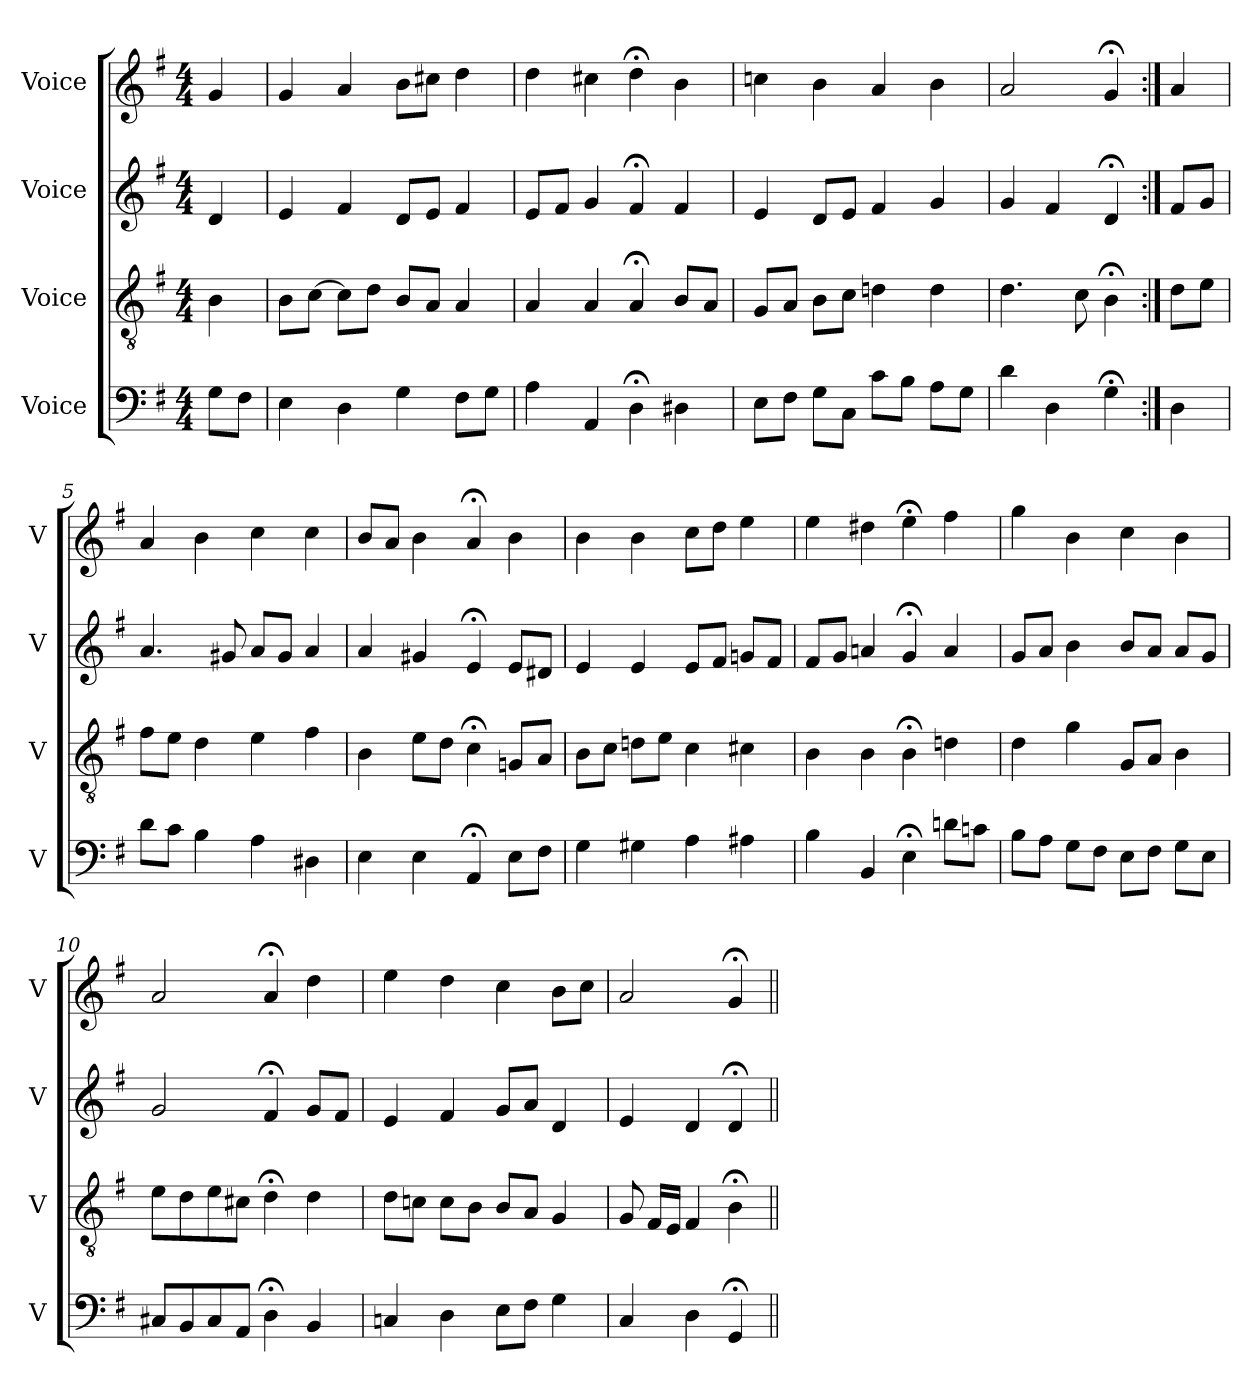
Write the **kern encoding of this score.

**kern	**kern	**kern	**kern
*part4	*part3	*part2	*part1
*staff4	*staff3	*staff2	*staff1
*I"Voice	*I"Voice	*I"Voice	*I"Voice
*I'V	*I'V	*I'V	*I'V
*clefF4	*clefGv2	*clefG2	*clefG2
*k[f#]	*k[f#]	*k[f#]	*k[f#]
*M4/4	*M4/4	*M4/4	*M4/4
=	=	=	=
8G\L	4B\	4d/	4g/
8F#\J	.	.	.
=1	=1	=1	=1
4E\	8B\L	4e/	4g/
.	[8c\J	.	.
4D\	8c\L]	4f#/	4a/
.	8d\J	.	.
4G\	8B/L	8d/L	8b\L
.	8A/J	8e/J	8cc#X\J
8F#\L	4A/	4f#/	4dd\
8G\J	.	.	.
=2	=2	=2	=2
4A\	4A/	8e/L	4dd\
.	.	8f#/J	.
4AA/	4A/	4g/	4cc#X\
4D;<\	4A;</	4f#;</	4dd;<\
4D#X\	8B/L	4f#/	4b\
.	8A/J	.	.
=3	=3	=3	=3
8E\L	8G/L	4e/	4ccn\
8F#\J	8A/J	.	.
8G\L	8B\L	8d/L	4b\
8C\J	8c\J	8e/J	.
8c\L	4dn\	4f#/	4a/
8B\J	.	.	.
8A\L	4d\	4g/	4b\
8G\J	.	.	.
=4	=4	=4	=4
4d\	4.d\	4g/	2a/
4D\	.	4f#/	.
.	8c\	.	.
4G;<\	4B;<\	4d;</	4g;</
=4X1:|!	=4X1:|!	=4X1:|!	=4X1:|!
4D\	8d\L	8f#/L	4a/
.	8e\J	8g/J	.
!!LO:LB:g=z
=5	=5	=5	=5
8d\L	8f#\L	4.a/	4a/
8c\J	8e\J	.	.
4B\	4d\	.	4b\
.	.	8g#X/	.
4A\	4e\	8a/L	4cc\
.	.	8g#/J	.
4D#X\	4f#\	4a/	4cc\
=6	=6	=6	=6
4E\	4B\	4a/	8b/L
.	.	.	8a/J
4E\	8e\L	4g#X/	4b\
.	8d\J	.	.
4AA;</	4c;<\	4e;</	4a;</
8E\L	8Gn/L	8e/L	4b\
8F#\J	8A/J	8d#X/J	.
=7	=7	=7	=7
4G\	8B\L	4e/	4b\
.	8c\J	.	.
4G#X\	8dn\L	4e/	4b\
.	8e\J	.	.
4A\	4c\	8e/L	8cc\L
.	.	8f#/J	8dd\J
4A#X\	4c#X\	8gn/L	4ee\
.	.	8f#/J	.
=8	=8	=8	=8
4B\	4B\	8f#/L	4ee\
.	.	8g/J	.
4BB/	4B\	4an/	4dd#X\
4E;<\	4B;<\	4g;</	4ee;<\
8dn\L	4dn\	4a/	4ff#\
8cn\J	.	.	.
=9	=9	=9	=9
8B\L	4d\	8g/L	4gg\
8A\J	.	8a/J	.
8G\L	4g\	4b\	4b\
8F#\J	.	.	.
8E\L	8G/L	8b/L	4cc\
8F#\J	8A/J	8a/J	.
8G\L	4B\	8a/L	4b\
8E\J	.	8g/J	.
!!LO:LB:g=z
=10	=10	=10	=10
8C#X/L	8e\L	2g/	2a/
8BB/	8d\	.	.
8C#/	8e\	.	.
8AA/J	8c#X\J	.	.
4D;<\	4d;<\	4f#;</	4a;</
4BB/	4d\	8g/L	4dd\
.	.	8f#/J	.
=11	=11	=11	=11
4Cn/	8d\L	4e/	4ee\
.	8cn\J	.	.
4D\	8c\L	4f#/	4dd\
.	8B\J	.	.
8E\L	8B/L	8g/L	4cc\
8F#\J	8A/J	8a/J	.
4G\	4G/	4d/	8b\L
.	.	.	8cc\J
=12	=12	=12	=12
4C/	8G/	4e/	2a/
.	16F#/LL	.	.
.	16E/JJ	.	.
4D\	4F#/	4d/	.
4GG;</	4B;<\	4d;</	4g;</
=||	=||	=||	=||
*-	*-	*-	*-
